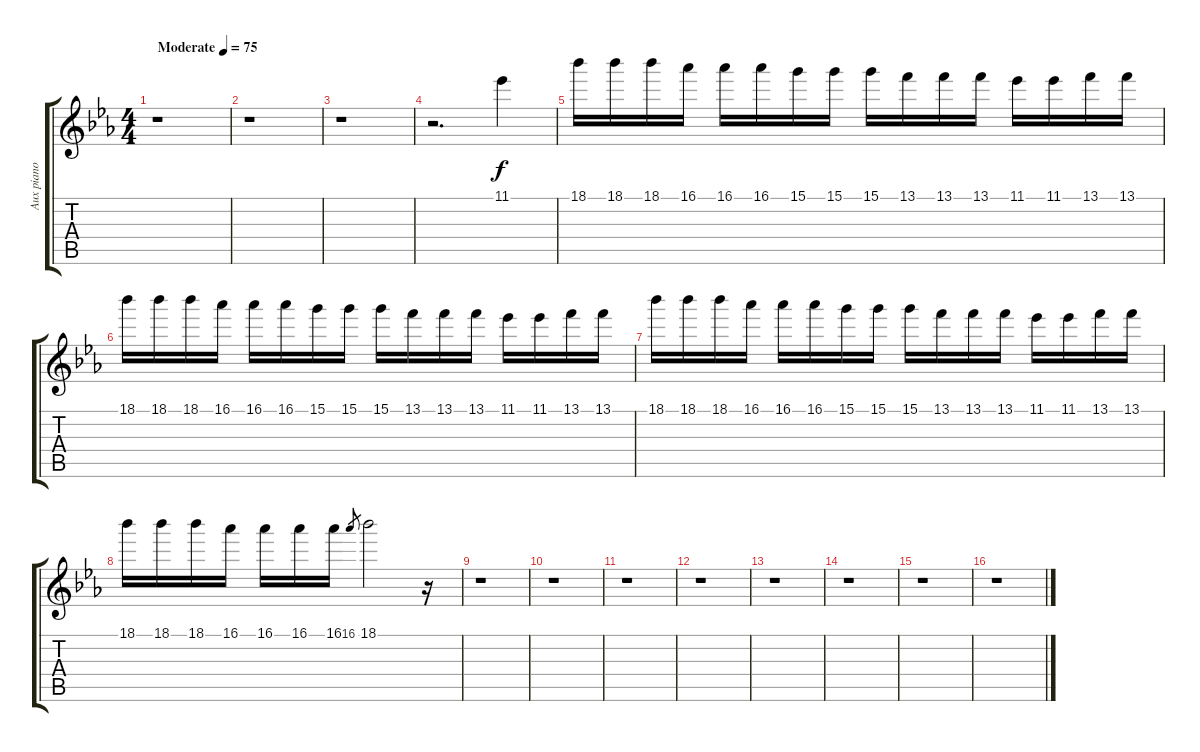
\track ("Aux piano" "Aux piano") {instrument electricgrandpiano}
\staff {score tabs}
\tuning (E5 B4 G4 D4 A3 E3) {hide}
\ts (4 4)
\tempo (75 "Moderate")
\clef g2
\ks eb
r.1{dy f instrument electricgrandpiano} |
r.1 |
r.1 |
r.2{d} 11.1.4 |
18.1.16 18.1.16 18.1.16 16.1.16 16.1.16 16.1.16 15.1.16 15.1.16 15.1.16 13.1.16 13.1.16 13.1.16 11.1.16 11.1.16 13.1.16 13.1.16 |
18.1.16 18.1.16 18.1.16 16.1.16 16.1.16 16.1.16 15.1.16 15.1.16 15.1.16 13.1.16 13.1.16 13.1.16 11.1.16 11.1.16 13.1.16 13.1.16 |
18.1.16 18.1.16 18.1.16 16.1.16 16.1.16 16.1.16 15.1.16 15.1.16 15.1.16 13.1.16 13.1.16 13.1.16 11.1.16 11.1.16 13.1.16 13.1.16 |
18.1.16 18.1.16 18.1.16 16.1.16 16.1.16 16.1.16 16.1.16 16.1.8{gr} 18.1.2 r.16 |
r.1 |
r.1 |
r.1 |
r.1 |
r.1 |
r.1 |
r.1 |
r.1
